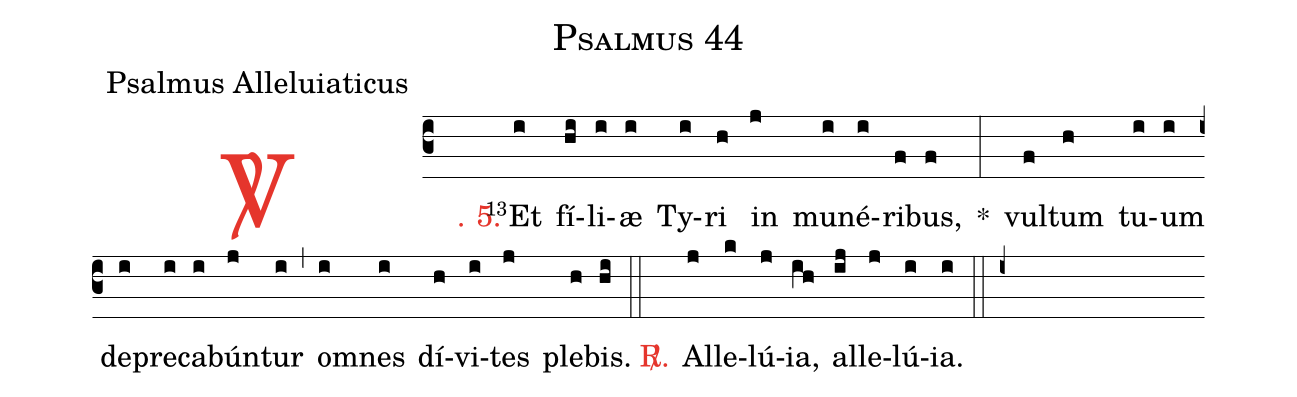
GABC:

name: Psalmus 44;
office-part: Psalmus Alleluiaticus;
%%
(c3)

<c><sp>V/</sp>. 5.</c>() <v>\VSup{13}</v>Et(i) fí(hi)li(i)æ(i) Ty(i)ri(h) in(j) mu(i)né(i)ri(f)bus,(f) *(:) vul(f)tum(h) tu(i)um(i) de(i)pre(i)ca(i)bún(j)tur(i) (,) om(i)nes(i) dí(h)vi(i)tes(j) ple(h)bis.(hi) (::)

<nlba><c><sp>R/</sp>.</c>() Al</nlba>(j)le(k)lú(j)ia,(ih) al(ij)le(j)lú(i)ia.(i) (::i+)
